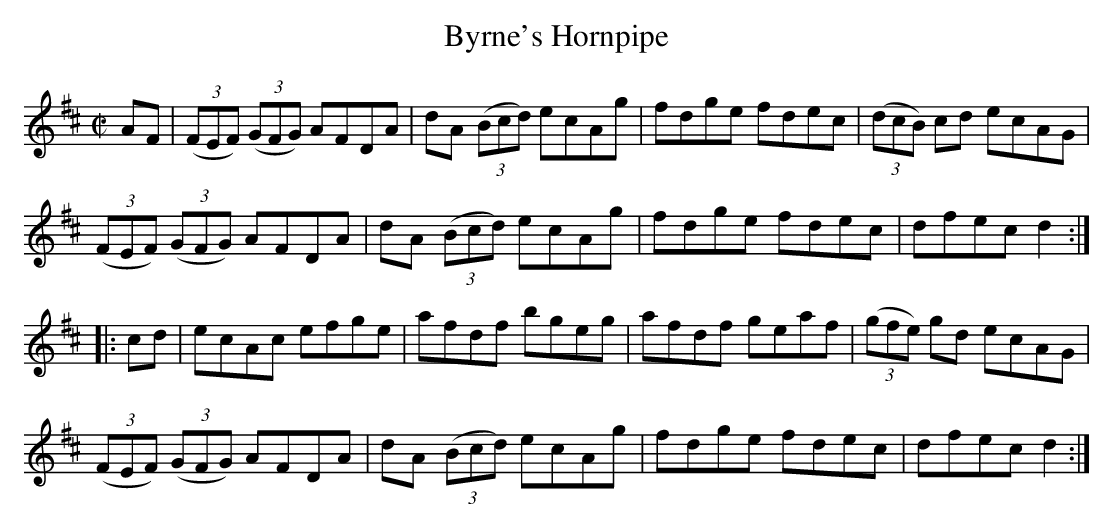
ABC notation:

X:1
U: ~ = !turn!
T:Byrne's Hornpipe
M:C|
L:1/8
K:D
AF | ((3FEF) ((3GFG) AFDA | dA ((3Bcd) ecAg | fdge fdec | ((3dcB) cd ecAG |
((3FEF) ((3GFG) AFDA | dA ((3Bcd) ecAg | fdge fdec | dfec d2 ::
cd | ecAc efge | afdf bgeg | afdf geaf | ((3gfe) gd ecAG |
((3FEF) ((3GFG) AFDA | dA ((3Bcd) ecAg | fdge fdec | dfec d2 :|]
